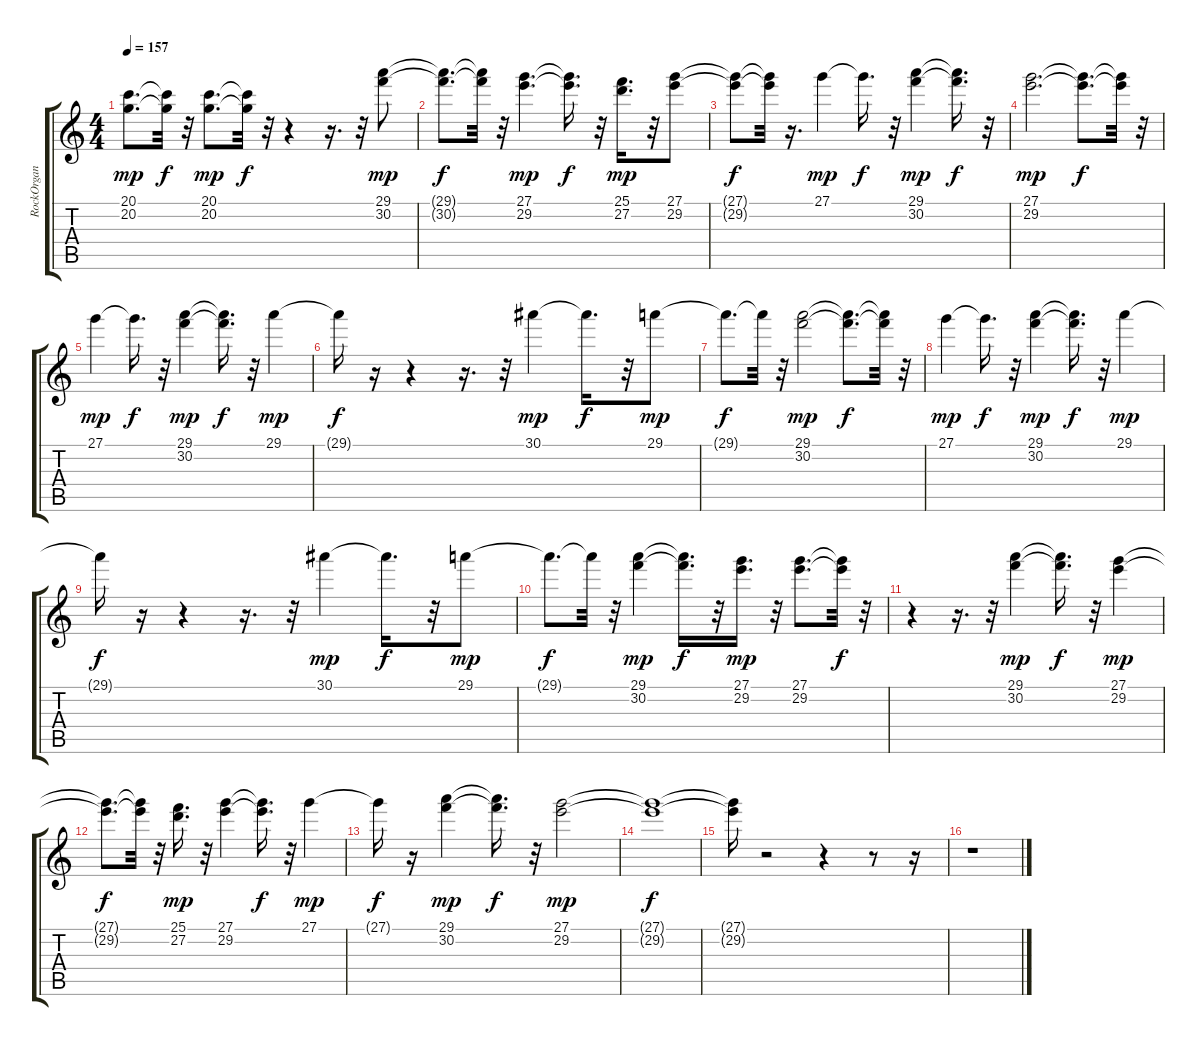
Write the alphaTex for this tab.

\track ("RockOrgan           " "RockOrgan ") {instrument rockorgan}
\staff {score tabs}
\tuning (E4 B3 G3 D3 A2 E2) {hide}
\ts (4 4)
\tempo 157
\clef g2
\ks c
(20.1 20.2).8{d dy mp} (20.1{t} 20.2{t}).32{dy f} r.32 (20.1 20.2).8{d dy mp} (20.1{t} 20.2{t}).32{dy f} r.32 r.4 r.16{d} r.32 (29.1 30.2).8{dy mp} |
(29.1{t} 30.2{t}).8{d dy f} (29.1{t} 30.2{t}).32 r.32 (27.1 29.2).4{d dy mp} (27.1{t} 29.2{t}).16{d dy f} r.32 (25.1 27.2).16{d dy mp} r.32 (27.1 29.2).8 |
(27.1{t} 29.2{t}).8{dy f} (27.1{t} 29.2{t}).32 r.16{d} 27.1.4{dy mp} 27.1{t}.16{d dy f} r.32 (29.1 30.2).4{dy mp} (29.1{t} 30.2{t}).16{d dy f} r.32 |
(27.1 29.2).2{d dy mp} (27.1{t} 29.2{t}).8{d dy f} (27.1{t} 29.2{t}).32 r.32 |
27.1.4{dy mp} 27.1{t}.16{d dy f} r.32 (29.1 30.2).4{dy mp} (29.1{t} 30.2{t}).16{d dy f} r.32 29.1.4{dy mp} |
29.1{t}.16{dy f} r.16 r.4 r.16{d} r.32 30.1.4{dy mp} 30.1{t}.16{d dy f} r.32 29.1.8{dy mp} |
29.1{t}.8{d dy f} 29.1{t}.32 r.32 (29.1 30.2).2{dy mp} (29.1{t} 30.2{t}).8{d dy f} (29.1{t} 30.2{t}).32 r.32 |
27.1.4{dy mp} 27.1{t}.16{d dy f} r.32 (29.1 30.2).4{dy mp} (29.1{t} 30.2{t}).16{d dy f} r.32 29.1.4{dy mp} |
29.1{t}.16{dy f} r.16 r.4 r.16{d} r.32 30.1.4{dy mp} 30.1{t}.16{d dy f} r.32 29.1.8{dy mp} |
29.1{t}.8{d dy f} 29.1{t}.32 r.32 (29.1 30.2).4{dy mp} (29.1{t} 30.2{t}).16{d dy f} r.32 (27.1 29.2).16{d dy mp} r.32 (27.1 29.2).8{d} (27.1{t} 29.2{t}).32{dy f} r.32 |
r.4 r.16{d} r.32 (29.1 30.2).4{dy mp} (29.1{t} 30.2{t}).16{d dy f} r.32 (27.1 29.2).4{dy mp} |
(27.1{t} 29.2{t}).8{d dy f} (27.1{t} 29.2{t}).32 r.32 (25.1 27.2).16{d dy mp} r.32 (27.1 29.2).4 (27.1{t} 29.2{t}).16{d dy f} r.32 27.1.4{dy mp} |
27.1{t}.16{dy f} r.16 (29.1 30.2).4{dy mp} (29.1{t} 30.2{t}).16{d dy f} r.32 (27.1 29.2).2{dy mp} |
(27.1{t} 29.2{t}).1{dy f} |
(27.1{t} 29.2{t}).16 r.2 r.4 r.8 r.16 |
r.1
